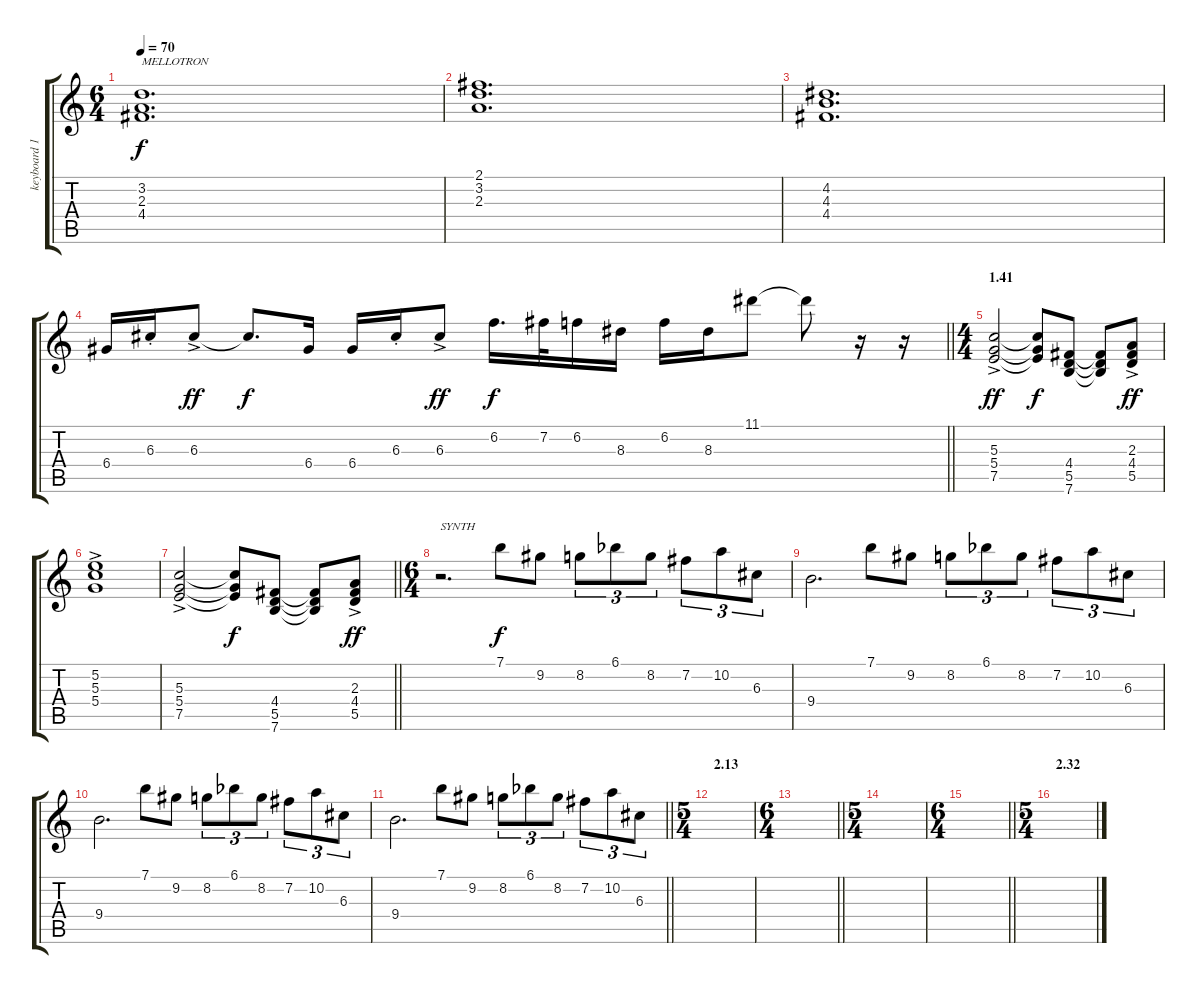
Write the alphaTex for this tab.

\track ("keyboard 1" "keyboard 1") {instrument electricpiano2}
\staff {score tabs}
\tuning (E5 B4 G4 D4 A3 E3) {hide}
\ts (6 4)
\tempo 70
\clef g2
\ks c
(3.2 2.3 4.4).1{d txt "MELLOTRON" dy f} |
(2.1 3.2 2.3).1{d} |
(4.2 4.3 4.4).1{d} |
\barLineRight lightlight
6.4.16 6.3{st}.16 6.3{ac}.8{dy ff} 6.3{t}.8{d dy f} 6.4.16 6.4.16 6.3{st}.16 6.3{ac}.8{dy ff} 6.2.16{d dy f} 7.2.32 6.2.16 8.3.16 6.2.16 8.3.16 11.1.8 11.1{t}.8 r.16 r.16 |
\ts (4 4)
\section ("" "1.41")
(5.3{ac} 5.4{ac} 7.5{ac}).2{dy ff} (5.3{t} 5.4{t} 7.5{t}).8{dy f} (4.4 5.5 7.6).8 (4.4{t} 5.5{t} 7.6{t}).8 (2.3{ac} 4.4{ac} 5.5{ac}).8{dy ff} |
(5.2{ac} 5.3{ac} 5.4{ac}).1 |
\barLineRight lightlight
(5.3{ac} 5.4{ac} 7.5{ac}).2 (5.3{t} 5.4{t} 7.5{t}).8{dy f} (4.4 5.5 7.6).8 (4.4{t} 5.5{t} 7.6{t}).8 (2.3{ac} 4.4{ac} 5.5{ac}).8{dy ff} |
\ts (6 4)
r.2{d txt "SYNTH" instrument electricpiano2} 7.1.8{dy f} 9.2.8 8.2.8{tu (3 2)} 6.1{acc b}.8{tu (3 2)} 8.2.8{tu (3 2)} 7.2.8{tu (3 2)} 10.2.8{tu (3 2)} 6.3.8{tu (3 2)} |
9.4.2{d} 7.1.8 9.2.8 8.2.8{tu (3 2)} 6.1{acc b}.8{tu (3 2)} 8.2.8{tu (3 2)} 7.2.8{tu (3 2)} 10.2.8{tu (3 2)} 6.3.8{tu (3 2)} |
9.4.2{d} 7.1.8 9.2.8 8.2.8{tu (3 2)} 6.1{acc b}.8{tu (3 2)} 8.2.8{tu (3 2)} 7.2.8{tu (3 2)} 10.2.8{tu (3 2)} 6.3.8{tu (3 2)} |
\barLineRight lightlight
9.4.2{d} 7.1.8 9.2.8 8.2.8{tu (3 2)} 6.1{acc b}.8{tu (3 2)} 8.2.8{tu (3 2)} 7.2.8{tu (3 2)} 10.2.8{tu (3 2)} 6.3.8{tu (3 2)} |
\ts (5 4)
\section ("" "2.13")
|
\ts (6 4)
\barLineRight lightlight
|
\ts (5 4)
|
\ts (6 4)
\barLineRight lightlight
|
\ts (5 4)
\section ("" "2.32")
